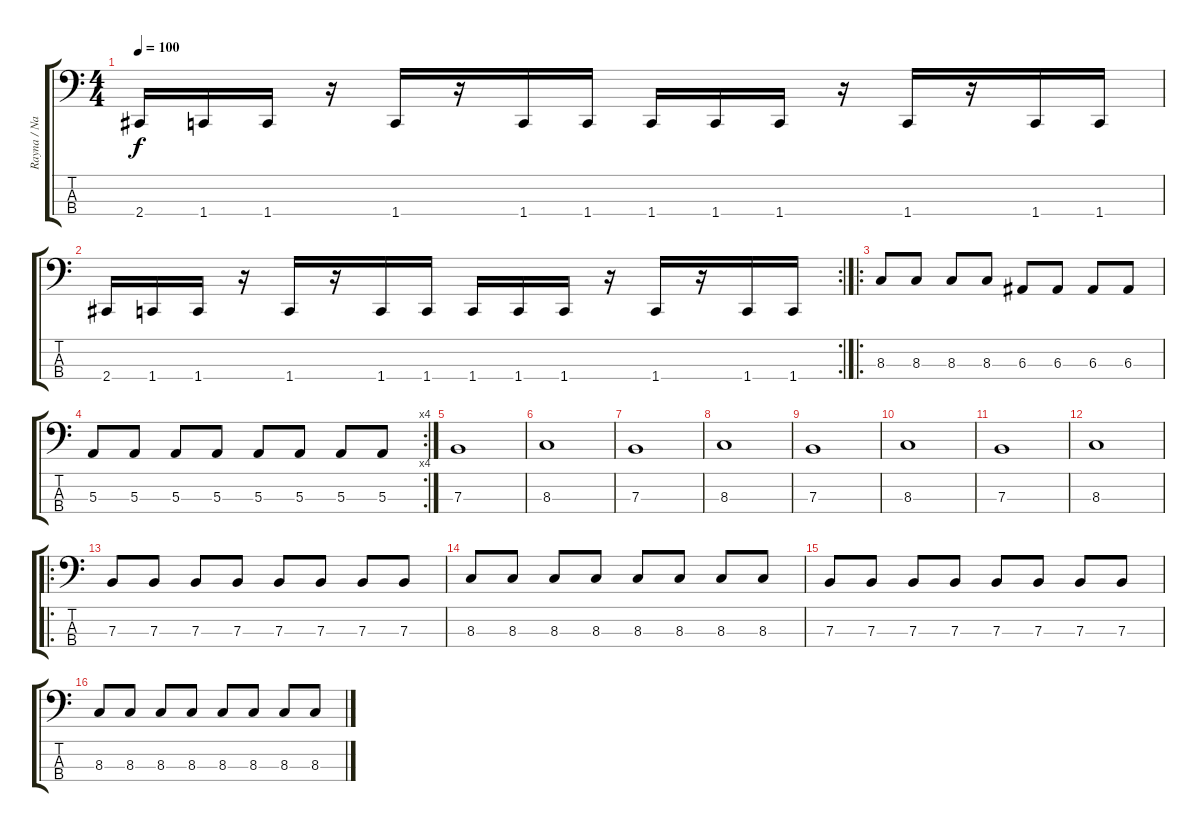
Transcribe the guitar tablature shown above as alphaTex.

\track ("Rayna / Nadja" "Rayna / Na") {instrument electricbassfinger}
\staff {score tabs}
\tuning (D2 A1 E1 B0) {hide}
\ts (4 4)
\tempo 100
\clef f4
\ks c
2.4.16{dy f} 1.4.16 1.4.16 r.16 1.4.16 r.16 1.4.16 1.4.16 1.4.16 1.4.16 1.4.16 r.16 1.4.16 r.16 1.4.16 1.4.16 |
\rc 2
2.4.16 1.4.16 1.4.16 r.16 1.4.16 r.16 1.4.16 1.4.16 1.4.16 1.4.16 1.4.16 r.16 1.4.16 r.16 1.4.16 1.4.16 |
\ro
8.3.8 8.3.8 8.3.8 8.3.8 6.3.8 6.3.8 6.3.8 6.3.8 |
\rc 4
5.3.8 5.3.8 5.3.8 5.3.8 5.3.8 5.3.8 5.3.8 5.3.8 |
7.3.1 |
8.3.1 |
7.3.1 |
8.3.1 |
7.3.1 |
8.3.1 |
7.3.1 |
8.3.1 |
\ro
7.3.8 7.3.8 7.3.8 7.3.8 7.3.8 7.3.8 7.3.8 7.3.8 |
8.3.8 8.3.8 8.3.8 8.3.8 8.3.8 8.3.8 8.3.8 8.3.8 |
7.3.8 7.3.8 7.3.8 7.3.8 7.3.8 7.3.8 7.3.8 7.3.8 |
8.3.8 8.3.8 8.3.8 8.3.8 8.3.8 8.3.8 8.3.8 8.3.8
